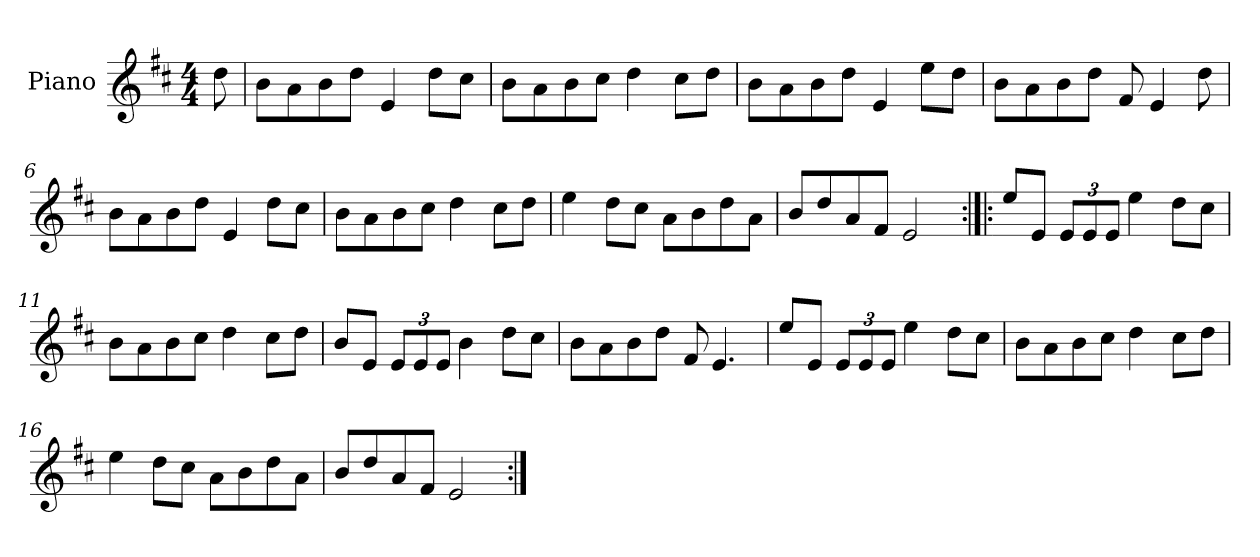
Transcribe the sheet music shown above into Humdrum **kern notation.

**kern
*part1
*staff1
*I"Piano
*I'Pno
*clefG2
*k[f#c#]
*E:dor
*M4/4
=1
8dd\
=2
8b\L
8a\
8b\
8dd\J
4e/
8dd\L
8cc#\J
=3
8b\L
8a\
8b\
8cc#\J
4dd\
8cc#\L
8dd\J
=4
8b\L
8a\
8b\
8dd\J
4e/
8ee\L
8dd\J
=5
8b\L
8a\
8b\
8dd\J
8f#/
4e/
8dd\
!!LO:LB:g=z
=6
8b\L
8a\
8b\
8dd\J
4e/
8dd\L
8cc#\J
=7
8b\L
8a\
8b\
8cc#\J
4dd\
8cc#\L
8dd\J
=8
4ee\
8dd\L
8cc#\J
8a\L
8b\
8dd\
8a\J
=9
8b/L
8dd/
8a/
8f#/J
2e/
!!LO:LB:g=z
=10:|!|:
8ee/L
8e/J
12e/L
12e/
12e/J
4ee\
8dd\L
8cc#\J
=11
8b\L
8a\
8b\
8cc#\J
4dd\
8cc#\L
8dd\J
=12
8b/L
8e/J
12e/L
12e/
12e/J
4b\
8dd\L
8cc#\J
=13
8b\L
8a\
8b\
8dd\J
8f#/
4.e/
!!LO:LB:g=z
=14
8ee/L
8e/J
12e/L
12e/
12e/J
4ee\
8dd\L
8cc#\J
=15
8b\L
8a\
8b\
8cc#\J
4dd\
8cc#\L
8dd\J
=16
4ee\
8dd\L
8cc#\J
8a\L
8b\
8dd\
8a\J
=17
8b/L
8dd/
8a/
8f#/J
2e/
=:|!
*-
